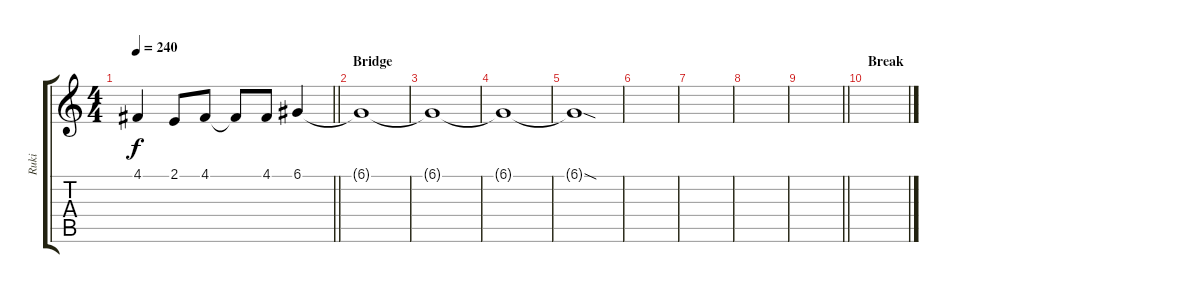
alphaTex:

\track ("Ruki" "Ruki") {instrument lead6voice}
\staff {score tabs}
\tuning (D4 A3 F3 C3 G2 D2) {hide}
\ts (4 4)
\tempo 240
\clef g2
\barLineRight lightlight
\ks c
4.1.4{dy f} 2.1.8 4.1.8 4.1{t}.8 4.1.8 6.1.4 |
\section ("" "Bridge")
6.1{t}.1 |
6.1{t}.1 |
6.1{t}.1 |
6.1{sod t}.1 |
|
|
|
\barLineRight lightlight
|
\section ("" "Break")
